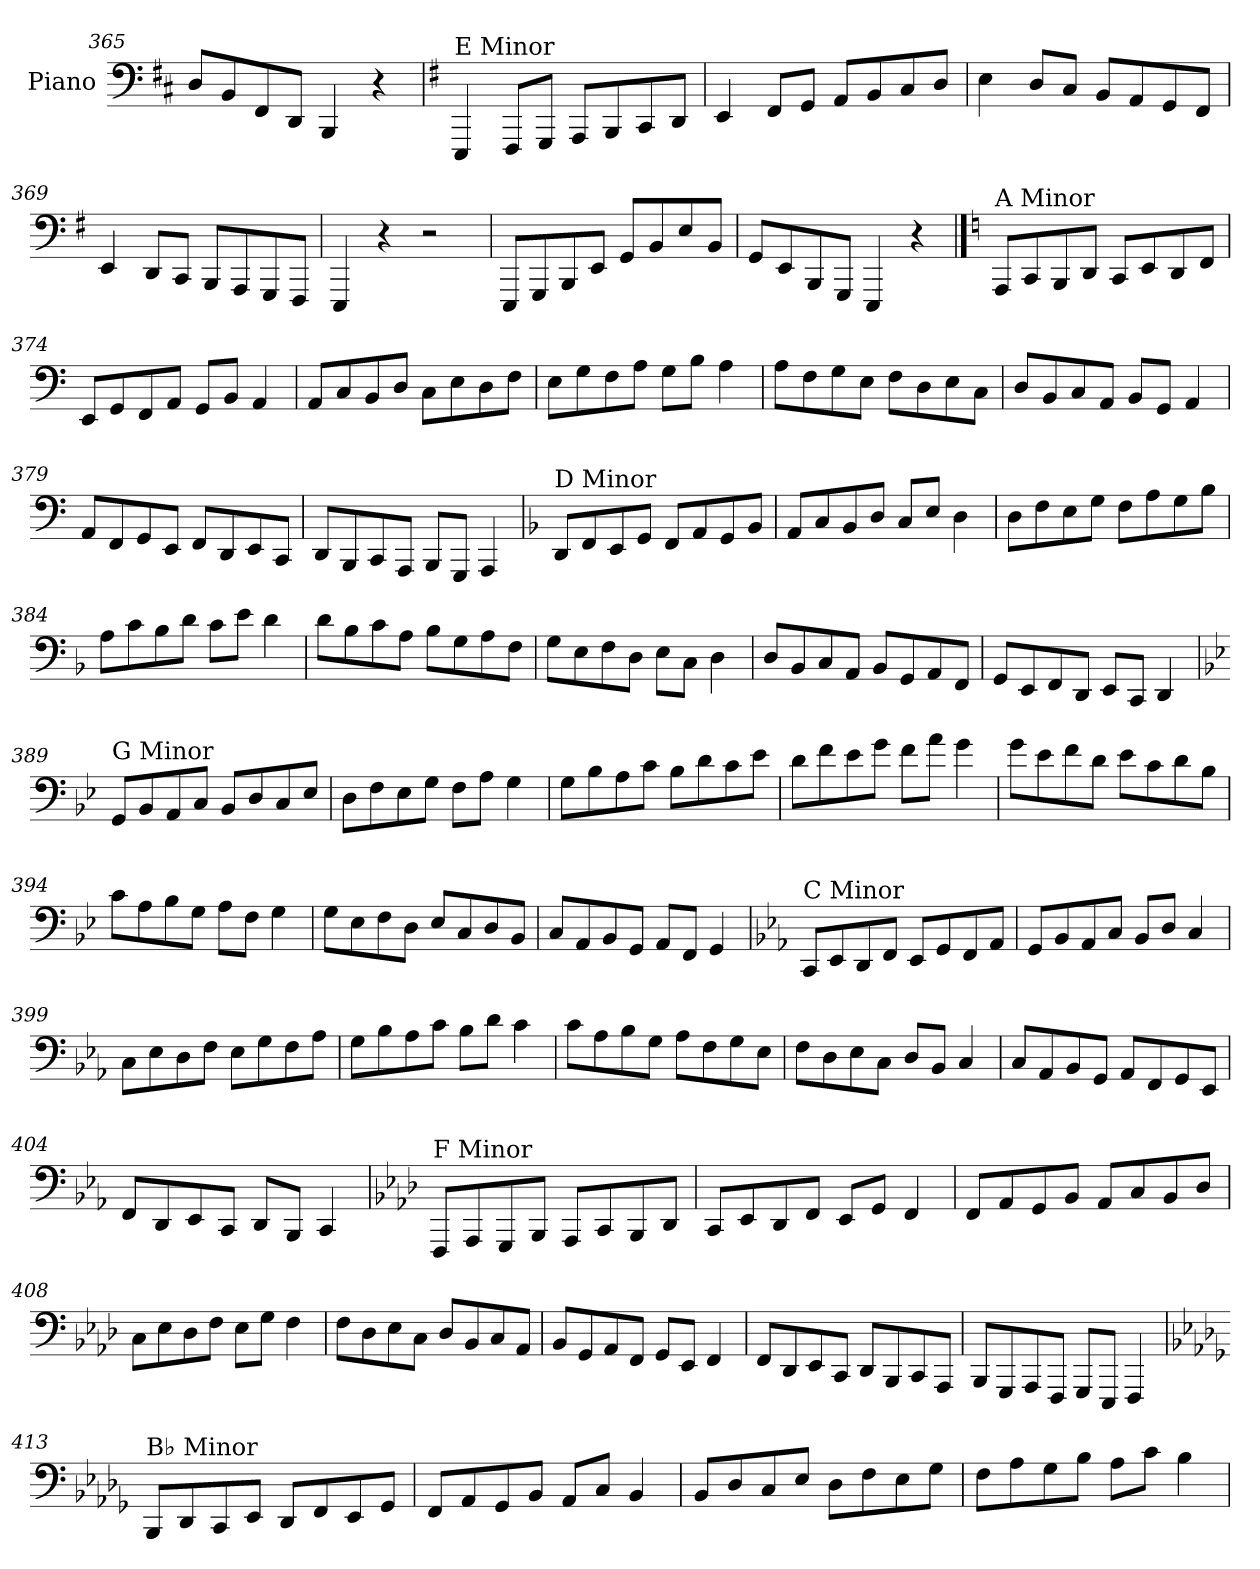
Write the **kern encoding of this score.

**kern
*part1
*staff1
*I"Piano
*I'Pno.
*clefF4
*k[f#c#]
=365
8D/L
8BB/
8FF#/
8DD/J
4BBB/
4r
!!LO:LB:g=z
=366
*k[f#]
!LO:TX:a:t=E Minor
4EEE/
8FFF#/L
8GGG/J
8AAA/L
8BBB/
8CC/
8DD/J
=367
4EE/
8FF#/L
8GG/J
8AA/L
8BB/
8C/
8D/J
=368
4E\
8D/L
8C/J
8BB/L
8AA/
8GG/
8FF#/J
=369
4EE/
8DD/L
8CC/J
8BBB/L
8AAA/
8GGG/
8FFF#/J
=370
4EEE/
4r
2r
=371
8EEE/L
8GGG/
8BBB/
8EE/J
8GG/L
8BB/
8E/
8BB/J
=372
8GG/L
8EE/
8BBB/
8GGG/J
4EEE/
4r
!!LO:PB:g=z
==373
*k[]
!LO:TX:a:t=A Minor
8AAA/L
8CC/
8BBB/
8DD/J
8CC/L
8EE/
8DD/
8FF/J
=374
8EE/L
8GG/
8FF/
8AA/J
8GG/L
8BB/J
4AA/
=375
8AA/L
8C/
8BB/
8D/J
8C\L
8E\
8D\
8F\J
=376
8E\L
8G\
8F\
8A\J
8G\L
8B\J
4A\
!!LO:LB:g=z
=377
8A\L
8F\
8G\
8E\J
8F\L
8D\
8E\
8C\J
=378
8D/L
8BB/
8C/
8AA/J
8BB/L
8GG/J
4AA/
=379
8AA/L
8FF/
8GG/
8EE/J
8FF/L
8DD/
8EE/
8CC/J
=380
8DD/L
8BBB/
8CC/
8AAA/J
8BBB/L
8GGG/J
4AAA/
!!LO:LB:g=z
=381
*k[b-]
!LO:TX:a:t=D Minor
8DD/L
8FF/
8EE/
8GG/J
8FF/L
8AA/
8GG/
8BB-/J
=382
8AA/L
8C/
8BB-/
8D/J
8C/L
8E/J
4D\
=383
8D\L
8F\
8E\
8G\J
8F\L
8A\
8G\
8B-\J
=384
8A\L
8c\
8B-\
8d\J
8c\L
8e\J
4d\
!!LO:LB:g=z
=385
8d\L
8B-\
8c\
8A\J
8B-\L
8G\
8A\
8F\J
=386
8G\L
8E\
8F\
8D\J
8E\L
8C\J
4D\
=387
8D/L
8BB-/
8C/
8AA/J
8BB-/L
8GG/
8AA/
8FF/J
=388
8GG/L
8EE/
8FF/
8DD/J
8EE/L
8CC/J
4DD/
!!LO:LB:g=z
=389
*k[b-e-]
!LO:TX:a:t=G Minor
8GG/L
8BB-/
8AA/
8C/J
8BB-/L
8D/
8C/
8E-/J
=390
8D\L
8F\
8E-\
8G\J
8F\L
8A\J
4G\
=391
8G\L
8B-\
8A\
8c\J
8B-\L
8d\
8c\
8e-\J
=392
8d\L
8f\
8e-\
8g\J
8f\L
8a\J
4g\
!!LO:LB:g=z
=393
8g\L
8e-\
8f\
8d\J
8e-\L
8c\
8d\
8B-\J
=394
8c\L
8A\
8B-\
8G\J
8A\L
8F\J
4G\
=395
8G\L
8E-\
8F\
8D\J
8E-/L
8C/
8D/
8BB-/J
=396
8C/L
8AA/
8BB-/
8GG/J
8AA/L
8FF/J
4GG/
!!LO:LB:g=z
=397
*k[b-e-a-]
!LO:TX:a:t=C Minor
8CC/L
8EE-/
8DD/
8FF/J
8EE-/L
8GG/
8FF/
8AA-/J
=398
8GG/L
8BB-/
8AA-/
8C/J
8BB-/L
8D/J
4C/
=399
8C\L
8E-\
8D\
8F\J
8E-\L
8G\
8F\
8A-\J
=400
8G\L
8B-\
8A-\
8c\J
8B-\L
8d\J
4c\
!!LO:LB:g=z
=401
8c\L
8A-\
8B-\
8G\J
8A-\L
8F\
8G\
8E-\J
=402
8F\L
8D\
8E-\
8C\J
8D/L
8BB-/J
4C/
=403
8C/L
8AA-/
8BB-/
8GG/J
8AA-/L
8FF/
8GG/
8EE-/J
=404
8FF/L
8DD/
8EE-/
8CC/J
8DD/L
8BBB-/J
4CC/
!!LO:PB:g=z
=405
*k[b-e-a-d-]
!LO:TX:a:t=F Minor
8FFF/L
8AAA-/
8GGG/
8BBB-/J
8AAA-/L
8CC/
8BBB-/
8DD-/J
=406
8CC/L
8EE-/
8DD-/
8FF/J
8EE-/L
8GG/J
4FF/
=407
8FF/L
8AA-/
8GG/
8BB-/J
8AA-/L
8C/
8BB-/
8D-/J
=408
8C\L
8E-\
8D-\
8F\J
8E-\L
8G\J
4F\
!!LO:LB:g=z
=409
8F\L
8D-\
8E-\
8C\J
8D-/L
8BB-/
8C/
8AA-/J
=410
8BB-/L
8GG/
8AA-/
8FF/J
8GG/L
8EE-/J
4FF/
=411
8FF/L
8DD-/
8EE-/
8CC/J
8DD-/L
8BBB-/
8CC/
8AAA-/J
=412
8BBB-/L
8GGG/
8AAA-/
8FFF/J
8GGG/L
8EEE-/J
4FFF/
!!LO:LB:g=z
=413
*k[b-e-a-d-g-]
!LO:TX:a:t=B♭ Minor
8BBB-/L
8DD-/
8CC/
8EE-/J
8DD-/L
8FF/
8EE-/
8GG-/J
=414
8FF/L
8AA-/
8GG-/
8BB-/J
8AA-/L
8C/J
4BB-/
=415
8BB-/L
8D-/
8C/
8E-/J
8D-\L
8F\
8E-\
8G-\J
=416
8F\L
8A-\
8G-\
8B-\J
8A-\L
8c\J
4B-\
=
*-
